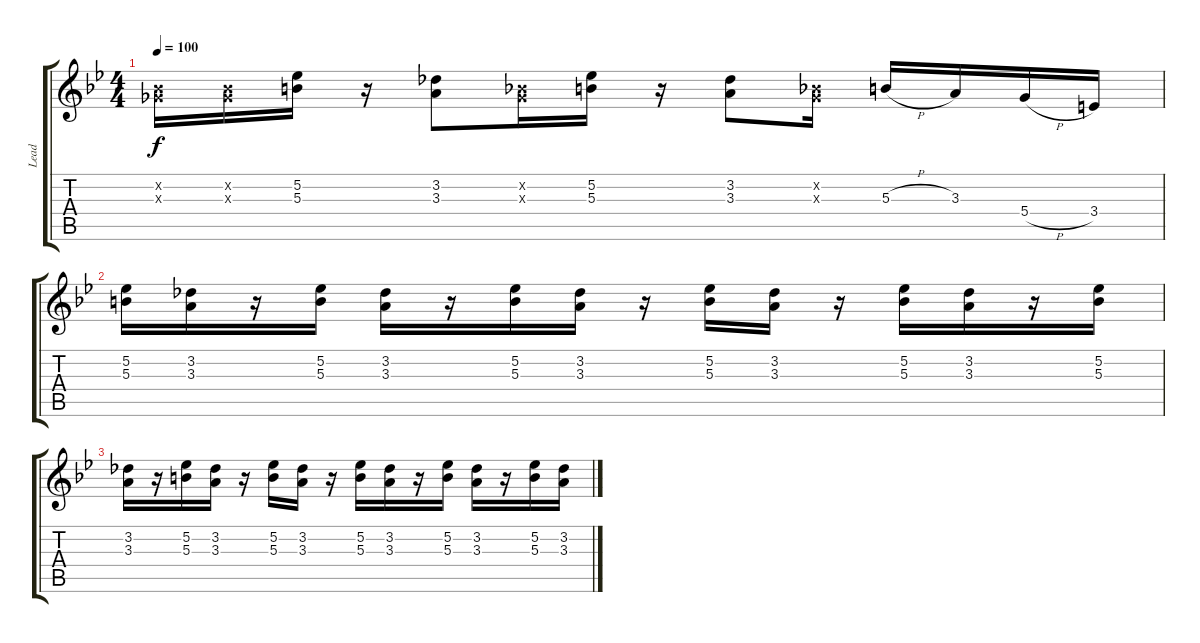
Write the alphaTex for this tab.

\track ("Lead" "Lead") {instrument distortionguitar}
\staff {score tabs}
\tuning (Eb4 Bb3 Gb3 Db3 Ab2 Eb2) {hide}
\ts (4 4)
\tempo 100
\clef g2
\ks bb
(0.2{x} 0.3{x}).16{dy f} (0.2{x} 0.3{x}).16 (5.2 5.3).16 r.16 (3.2 3.3).8 (0.2{x} 0.3{x}).16 (5.2 5.3).16 r.16 (3.2 3.3).8 (0.2{x} 0.3{x}).16 5.3{h}.16 3.3.16 5.4{h}.16 3.4.16 |
(5.2 5.3).16{volume 0} (3.2 3.3).16 r.16 (5.2 5.3).16 (3.2 3.3).16 r.16 (5.2 5.3).16 (3.2 3.3).16 r.16 (5.2 5.3).16 (3.2 3.3).16 r.16 (5.2 5.3).16 (3.2 3.3).16 r.16 (5.2 5.3).16 |
(3.2 3.3).16 r.16 (5.2 5.3).16 (3.2 3.3).16 r.16 (5.2 5.3).16 (3.2 3.3).16 r.16 (5.2 5.3).16 (3.2 3.3).16 r.16 (5.2 5.3).16 (3.2 3.3).16 r.16 (5.2 5.3).16 (3.2 3.3).16
